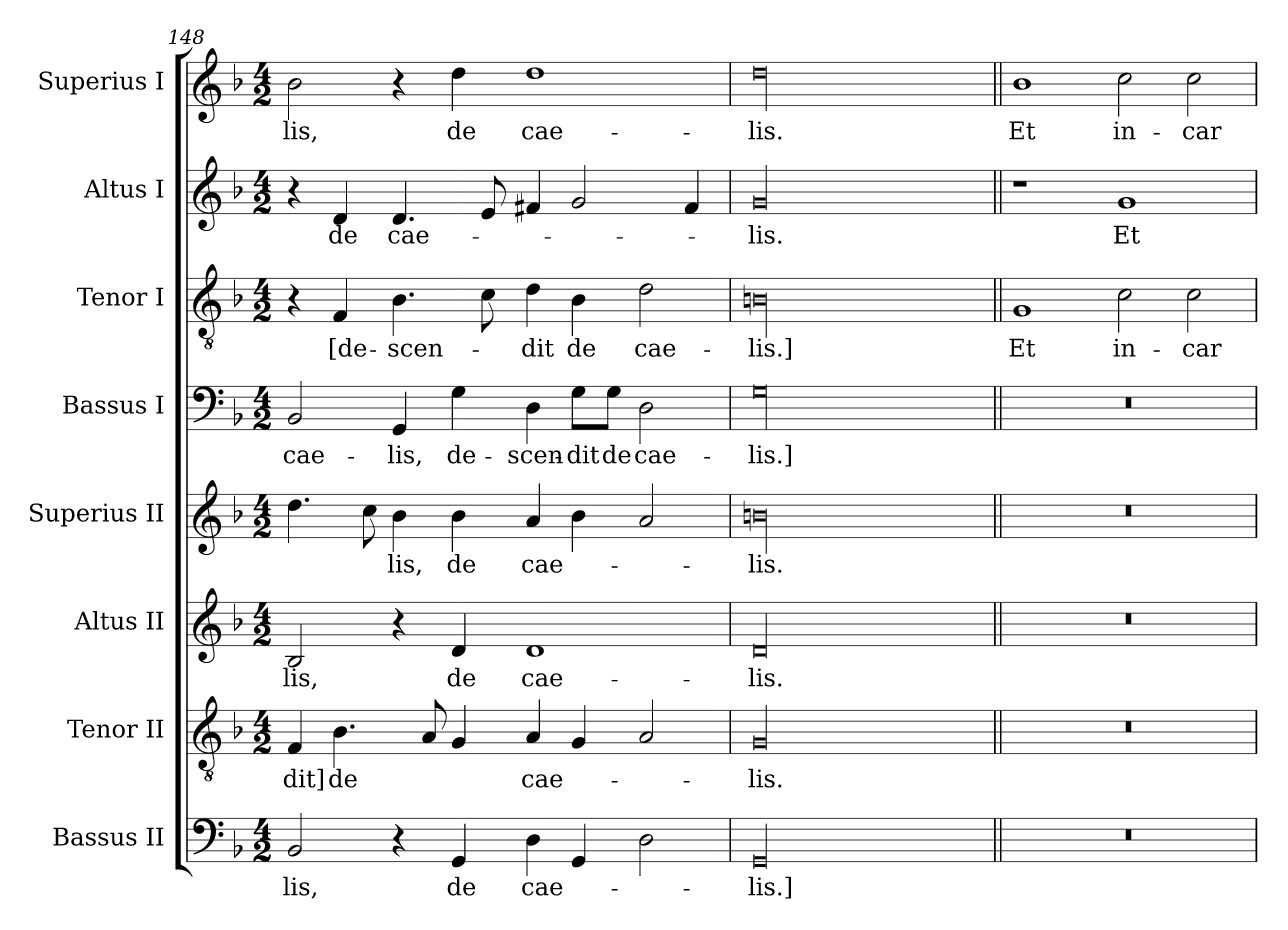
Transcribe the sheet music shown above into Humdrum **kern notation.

**kern	**text	**kern	**text	**kern	**text	**kern	**text	**kern	**text	**kern	**text	**kern	**text	**kern	**text
*part8	*part8	*part7	*part7	*part6	*part6	*part5	*part5	*part4	*part4	*part3	*part3	*part2	*part2	*part1	*part1
*staff8	*staff8	*staff7	*staff7	*staff6	*staff6	*staff5	*staff5	*staff4	*staff4	*staff3	*staff3	*staff2	*staff2	*staff1	*staff1
*I"Bassus II	*	*I"Tenor II	*	*I"Altus II	*	*I"Superius II	*	*I"Bassus I	*	*I"Tenor I	*	*I"Altus I	*	*I"Superius I	*
*I'B.	*	*I'T.	*	*I'A.	*	*I'S.	*	*I'B.	*	*I'T.	*	*I'A.	*	*I'S.	*
*clefF4	*	*clefGv2	*	*clefG2	*	*clefG2	*	*clefF4	*	*clefGv2	*	*clefG2	*	*clefG2	*
*	*	*ITrd7c12	*	*	*	*	*	*	*	*ITrd7c12	*	*	*	*	*
*k[b-]	*	*k[b-]	*	*k[b-]	*	*k[b-]	*	*k[b-]	*	*k[b-]	*	*k[b-]	*	*k[b-]	*
*d:	*	*d:	*	*d:	*	*d:	*	*d:	*	*d:	*	*d:	*	*d:	*
*M4/2	*	*M4/2	*	*M4/2	*	*M4/2	*	*M4/2	*	*M4/2	*	*M4/2	*	*M4/2	*
=148	=148	=148	=148	=148	=148	=148	=148	=148	=148	=148	=148	=148	=148	=148	=148
!	!LO:LY:b	!	!LO:LY:b	!	!LO:LY:b	!	!	!	!LO:LY:b	!	!	!	!	!	!LO:LY:b
2BB-/	-lis,	4FF/	-dit]	2B-/	-lis,	4.dd\	.	2BB-/	cae-	4r	.	4r	.	2b-\	-lis,
!	!	!	!LO:LY:b	!	!	!	!	!	!	!	!LO:LY:b	!	!LO:LY:b	!	!
.	.	4.BB-\	de	.	.	.	.	.	.	4FF/	[de-	4d/	de	.	.
.	.	.	.	.	.	8cc\	.	.	.	.	.	.	.	.	.
!	!	!	!	!	!	!	!LO:LY:b	!	!LO:LY:b	!	!LO:LY:b	!	!LO:LY:b	!	!
4r	.	.	.	4r	.	4b-\	-lis,	4GG/	-lis,	4.BB-\	-scen-	4.d/	cae-	4r	.
.	.	8AA/	.	.	.	.	.	.	.	.	.	.	.	.	.
!	!LO:LY:b	!	!	!	!LO:LY:b	!	!LO:LY:b	!	!LO:LY:b	!	!	!	!	!	!LO:LY:b
4GG/	de	4GG/	.	4d/	de	4b-\	de	4G\	de-	.	.	.	.	4dd\	de
.	.	.	.	.	.	.	.	.	.	8C\	.	8e/	.	.	.
!	!LO:LY:b	!	!LO:LY:b	!	!LO:LY:b	!	!LO:LY:b	!	!LO:LY:b	!	!LO:LY:b	!	!	!	!LO:LY:b
4D\	cae-	4AA/	cae-	1d	cae-	4a/	cae-	4D\	-scen-	4D\	-dit	4f#X/	.	1dd	cae-
!	!	!	!	!	!	!	!	!	!LO:LY:b	!	!LO:LY:b	!	!	!	!
4GG/	.	4GG/	.	.	.	4b-\	.	8G\L	-dit	4BB-\	de	2g/	.	.	.
!	!	!	!	!	!	!	!	!	!LO:LY:b	!	!	!	!	!	!
.	.	.	.	.	.	.	.	8G\J	de	.	.	.	.	.	.
!	!	!	!	!	!	!	!	!	!LO:LY:b	!	!LO:LY:b	!	!	!	!
2D\	.	2AA/	.	.	.	2a/	.	2D\	cae-	2D\	cae-	.	.	.	.
.	.	.	.	.	.	.	.	.	.	.	.	4f#/	.	.	.
=149	=149	=149	=149	=149	=149	=149	=149	=149	=149	=149	=149	=149	=149	=149	=149
!	!LO:LY:b	!	!LO:LY:b	!	!LO:LY:b	!	!LO:LY:b	!	!LO:LY:b	!	!LO:LY:b	!	!LO:LY:b	!	!LO:LY:b
00GG	-lis.]	00GG	-lis.	00d	-lis.	00bn	-lis.	00G	-lis.]	00BBn	-lis.]	00g	-lis.	00dd	-lis.
!!LO:LB:g=z
=150||	=150||	=150||	=150||	=150||	=150||	=150||	=150||	=150||	=150||	=150||	=150||	=150||	=150||	=150||	=150||
!LO:N:vis=1	!	!LO:N:vis=1	!	!LO:N:vis=1	!	!LO:N:vis=1	!	!LO:N:vis=1	!	!	!LO:LY:b	!	!	!	!LO:LY:b
0r	.	0r	.	0r	.	0r	.	0r	.	1GG	Et	1r	.	1b-	Et
!	!	!	!	!	!	!	!	!	!	!	!LO:LY:b	!	!LO:LY:b	!	!LO:LY:b
.	.	.	.	.	.	.	.	.	.	2C\	in-	1g	Et	2cc\	in-
!	!	!	!	!	!	!	!	!	!	!	!LO:LY:b	!	!	!	!LO:LY:b
.	.	.	.	.	.	.	.	.	.	2C\	-car-	.	.	2cc\	-car-
=	=	=	=	=	=	=	=	=	=	=	=	=	=	=	=
*-	*-	*-	*-	*-	*-	*-	*-	*-	*-	*-	*-	*-	*-	*-	*-
